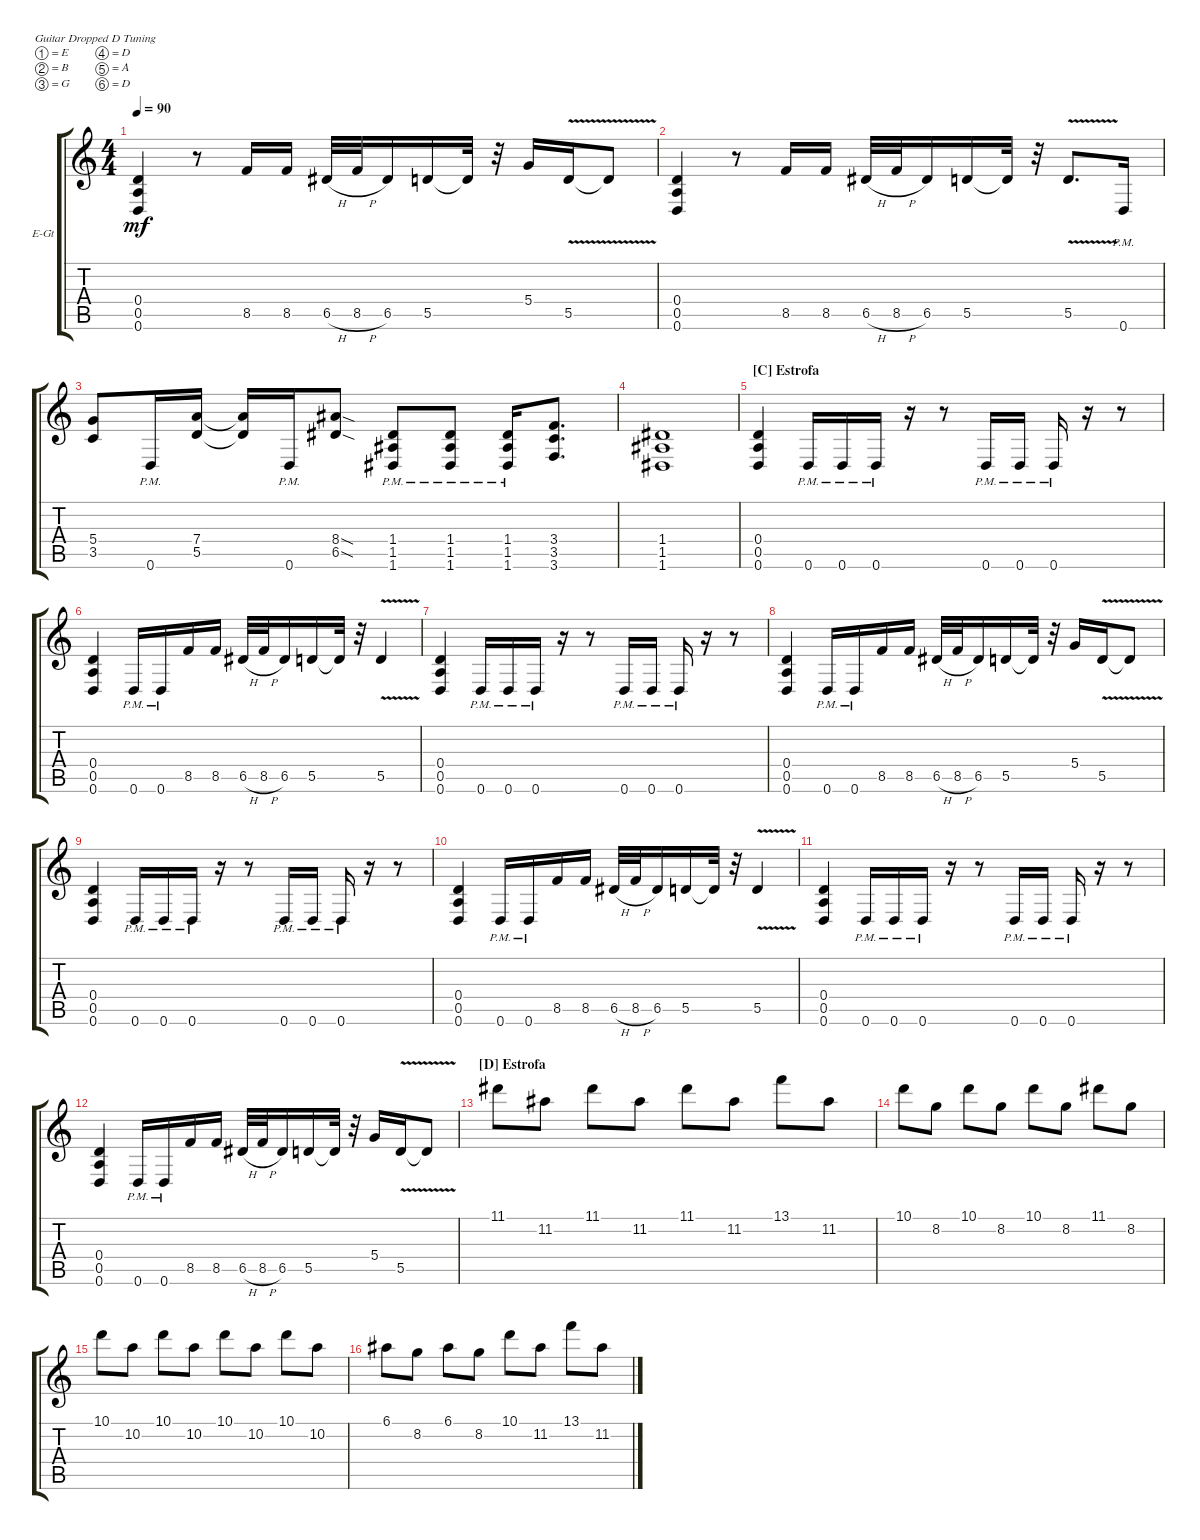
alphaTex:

\bracketExtendMode groupsimilarinstruments
\firstSystemTrackNameOrientation horizontal
\otherSystemsTrackNameOrientation horizontal
\track ("Synyster Gates" "E-Gt") {instrument distortionguitar}
\staff {score tabs}
\tuning (E4 B3 G3 D3 A2 D2)
\ts (4 4)
\tempo 90
\clef g2
\ks c
(0.6 0.5 0.4).4{dy mf} r.8 8.5.16 8.5.16 6.5{h}.32 8.5{h}.32 6.5.16 5.5.16 5.5{t}.32 r.32 5.4.16 5.5{v}.16 5.5{v t}.8 |
(0.6 0.5 0.4).4 r.8 8.5.16 8.5.16 6.5{h}.32 8.5{h}.32 6.5.16 5.5.16 5.5{t}.32 r.32 5.5{v}.8{d} 0.6{pm}.16 |
(3.5 5.4).8 0.6{pm}.16 (5.5 7.4).16 (7.4{t} 5.5{t}).16 0.6{pm}.16 (6.5{sod} 8.4{sod}).8 (1.6{pm} 1.5{pm} 1.4{pm}).8 (1.6{pm} 1.5{pm} 1.4{pm}).8 (1.6{pm} 1.5{pm} 1.4{pm}).16 (3.4 3.5 3.6).8{d} |
(1.4 1.5 1.6).1 |
\section ("C" "Estrofa")
(0.6 0.5 0.4).4 0.6{pm}.16 0.6{pm}.16 0.6{pm}.16 r.16 r.8 0.6{pm}.16 0.6{pm}.16 0.6{pm}.16 r.16 r.8 |
(0.6 0.5 0.4).4 0.6{pm}.16 0.6{pm}.16 8.5.16 8.5.16 6.5{h}.32 8.5{h}.32 6.5.16 5.5.16 5.5{t}.32 r.32 5.5{v}.4 |
(0.6 0.5 0.4).4 0.6{pm}.16 0.6{pm}.16 0.6{pm}.16 r.16 r.8 0.6{pm}.16 0.6{pm}.16 0.6{pm}.16 r.16 r.8 |
(0.6 0.5 0.4).4 0.6{pm}.16 0.6{pm}.16 8.5.16 8.5.16 6.5{h}.32 8.5{h}.32 6.5.16 5.5.16 5.5{t}.32 r.32 5.4.16 5.5{v}.16 5.5{v t}.8 |
(0.6 0.5 0.4).4 0.6{pm}.16 0.6{pm}.16 0.6{pm}.16 r.16 r.8 0.6{pm}.16 0.6{pm}.16 0.6{pm}.16 r.16 r.8 |
(0.6 0.5 0.4).4 0.6{pm}.16 0.6{pm}.16 8.5.16 8.5.16 6.5{h}.32 8.5{h}.32 6.5.16 5.5.16 5.5{t}.32 r.32 5.5{v}.4 |
(0.6 0.5 0.4).4 0.6{pm}.16 0.6{pm}.16 0.6{pm}.16 r.16 r.8 0.6{pm}.16 0.6{pm}.16 0.6{pm}.16 r.16 r.8 |
(0.6 0.5 0.4).4 0.6{pm}.16 0.6{pm}.16 8.5.16 8.5.16 6.5{h}.32 8.5{h}.32 6.5.16 5.5.16 5.5{t}.32 r.32 5.4.16 5.5{v}.16 5.5{v t}.8 |
\section ("D" "Estrofa")
11.1.8 11.2.8 11.1.8 11.2.8 11.1.8 11.2.8 13.1.8 11.2.8 |
10.1.8 8.2.8 10.1.8 8.2.8 10.1.8 8.2.8 11.1.8 8.2.8 |
10.1.8 10.2.8 10.1.8 10.2.8 10.1.8 10.2.8 10.1.8 10.2.8 |
6.1.8 8.2.8 6.1.8 8.2.8 10.1.8 11.2.8 13.1.8 11.2.8
